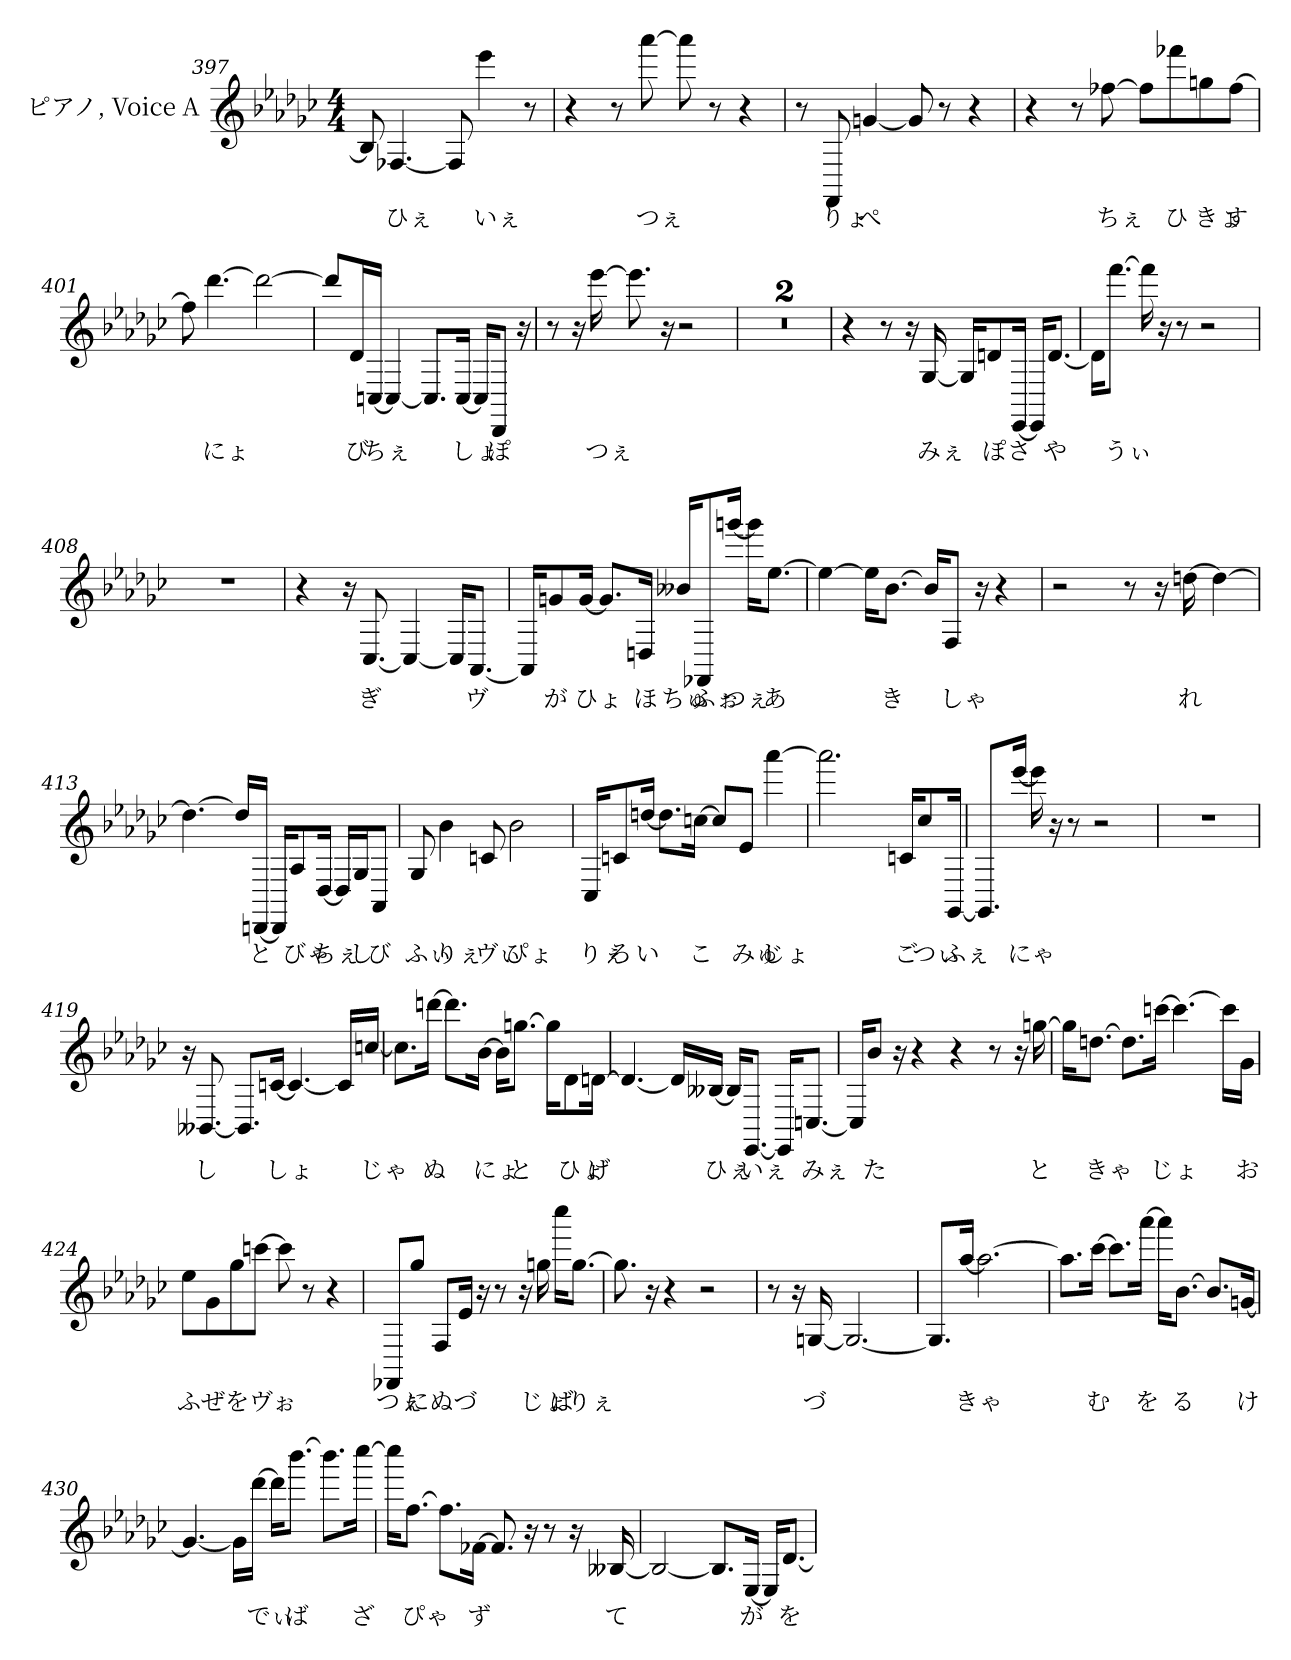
**kern	**text
*part1	*part1
*staff1	*staff1
*I"ピアノ, Voice A	*
*clefG2	*
*k[b-e-a-d-g-c-]	*
*M4/4	*
=397	=397
8B--/]	.
!	!LO:LY:b
[4.F-X/	ひぇ
8F-/]	.
!	!LO:LY:b
4eee-\	いぇ
8r	.
=398	=398
4r	.
8r	.
!	!LO:LY:b
[8aaa-\	つぇ
8aaa-\]	.
8r	.
4r	.
!!LO:LB:g=z
=399	=399
8r	.
!	!LO:LY:b
8FF/	りょ
!	!LO:LY:b
[4gn/	ぺ
8g/]	.
8r	.
4r	.
=400	=400
4r	.
8r	.
!	!LO:LY:b
[8ff-X\	ちぇ
8ff-\L]	.
!	!LO:LY:b
8fff-X\	ひ
!	!LO:LY:b
8ggn\	きょ
!	!LO:LY:b
[8ff-\J	す
=401	=401
8ff-\]	.
!	!LO:LY:b
[4.ddd-\	にょ
2ddd-\_	.
=402	=402
8ddd-/L]	.
!	!LO:LY:b
16d-/L	び
!	!LO:LY:b
[16Cn/JJ	ちぇ
4C/_	.
8.C/L]	.
!	!LO:LY:b
[16C/Jk	しょ
16C/KL]	.
!	!LO:LY:b
8DD-/J	ぽ
16r	.
=403	=403
8r	.
16r	.
!	!LO:LY:b
[16eee-\	つぇ
8.eee-\]	.
16r	.
2r	.
=404	=404
1r	.
!!LO:LB:g=z
=405	=405
1r	.
=406	=406
4r	.
8r	.
16r	.
!	!LO:LY:b
[16G-/	みぇ
16G-/KL]	.
!	!LO:LY:b
8dn/	ぽ
!	!LO:LY:b
[16EE-/Jk	さ
16EE-/KL]	.
!	!LO:LY:b
[8.d/J	や
=407	=407
16d\KL]	.
!	!LO:LY:b
[8.fff\J	うぃ
16fff\]	.
16r	.
8r	.
2r	.
=408	=408
1r	.
=409	=409
4r	.
16r	.
!	!LO:LY:b
[8.C-/	ぎ
4C-/_	.
16C-/KL]	.
!	!LO:LY:b
[8.AA-/J	ヴ
!!LO:PB:g=z
=410	=410
16AA-/KL]	.
!	!LO:LY:b
8gn/	が
!	!LO:LY:b
[16g/Jk	ひょ
8.g/L]	.
!	!LO:LY:b
16Dn/Jk	ほ
!	!LO:LY:b
16b--X/KL	ちゅ
!	!LO:LY:b
8FF-X/	ふぉ
!	!LO:LY:b
[16gggn/Jk	つぇ
16ggg\KL]	.
!	!LO:LY:b
[8.ee-\J	あ
=411	=411
4ee-\_	.
16ee-\KL]	.
!	!LO:LY:b
[8.b-\J	き
16b-/KL]	.
!	!LO:LY:b
8F/J	しゃ
16r	.
4r	.
=412	=412
2r	.
8r	.
16r	.
!	!LO:LY:b
[16ddn\	れ
4dd\_	.
=413	=413
4.dd\_	.
16dd/LL]	.
!	!LO:LY:b
[16DDn/JJ	と
16DD/KL]	.
!	!LO:LY:b
8A-/	びゃ
!	!LO:LY:b
[16D-/Jk	ちぇ
16D-/LL]	.
!	!LO:LY:b
16G-/J	し
!	!LO:LY:b
8AA-/J	び
!!LO:LB:g=z
=414	=414
!	!LO:LY:b
8G-/	ふぃ
!	!LO:LY:b
4b-\	りぇ
!	!LO:LY:b
8cn/	ヴぃ
!	!LO:LY:b
2b-\	ぴょ
=415	=415
!	!LO:LY:b
16C-/KL	りぇ
!	!LO:LY:b
8cn/	ろ
!	!LO:LY:b
[16ddn/Jk	い
8.dd\L]	.
!	!LO:LY:b
[16ccn\Jk	こ
8cc/L]	.
!	!LO:LY:b
8e-/J	みゅ
!	!LO:LY:b
[4aaa-\	じょ
=416	=416
2.aaa-\]	.
!	!LO:LY:b
16cn/KL	ご
!	!LO:LY:b
8cc-/	つぃ
!	!LO:LY:b
[16GG-/Jk	ふぇ
=417	=417
8.GG-/L]	.
!	!LO:LY:b
[16eee-/Jk	にゃ
16eee-\]	.
16r	.
8r	.
2r	.
=418	=418
1r	.
!!LO:LB:g=z
=419	=419
16r	.
!	!LO:LY:b
[8.BB--X/	し
8.BB--/L]	.
!	!LO:LY:b
[16cn/Jk	しょ
4.c/_	.
16c/LL]	.
!	!LO:LY:b
[16ccn/JJ	じゃ
=420	=420
8.cc\L]	.
!	!LO:LY:b
[16dddn\Jk	ぬ
8.ddd\L]	.
!	!LO:LY:b
[16b-\Jk	にょ
16b-\KL]	.
!	!LO:LY:b
[8.ggn\J	と
16gg\KL]	.
!	!LO:LY:b
8d-\	ひょ
!	!LO:LY:b
[16dn\Jk	げ
=421	=421
4.d/_	.
16d/LL]	.
!	!LO:LY:b
[16B--X/JJ	ひぇ
16B--/KL]	.
!	!LO:LY:b
[8.EE-/J	いぇ
16EE-/KL]	.
!	!LO:LY:b
[8.Cn/J	みぇ
=422	=422
16C/KL]	.
!	!LO:LY:b
8b-/J	た
16r	.
4r	.
4r	.
8r	.
16r	.
!	!LO:LY:b
[16ggn\	と
!!LO:LB:g=z
=423	=423
16gg\KL]	.
!	!LO:LY:b
[8.ddn\J	きゃ
8.dd\L]	.
!	!LO:LY:b
[16cccn\Jk	じょ
4.ccc\_	.
16ccc\LL]	.
!	!LO:LY:b
16g-\JJ	お
=424	=424
!	!LO:LY:b
8ee-\L	ふ
!	!LO:LY:b
8g-\	ぜ
!	!LO:LY:b
8gg-\	を
!	!LO:LY:b
[8cccn\J	ヴぉ
8ccc\]	.
8r	.
4r	.
=425	=425
!	!LO:LY:b
8FF-X/L	つぇ
!	!LO:LY:b
8gg-/J	に
!	!LO:LY:b
8F/L	ぬ
!	!LO:LY:b
16e-/Jk	づ
16r	.
8r	.
16r	.
!	!LO:LY:b
16ggn\	じょ
!	!LO:LY:b
16cccc-\KL	ば
!	!LO:LY:b
[8.gg\J	りぇ
=426	=426
8.gg\]	.
16r	.
4r	.
2r	.
=427	=427
8r	.
16r	.
!	!LO:LY:b
[16Gn/	づ
2.G/_	.
!!LO:LB:g=z
=428	=428
8.G/L]	.
!	!LO:LY:b
[16aa-/Jk	きゃ
2.aa-\_	.
=429	=429
8.aa-\L]	.
!	!LO:LY:b
[16ccc-\Jk	む
8.ccc-\L]	.
!	!LO:LY:b
[16aaa-\Jk	を
16aaa-\KL]	.
!	!LO:LY:b
[8.b-\J	る
8.b-/L]	.
!	!LO:LY:b
[16gn/Jk	け
=430	=430
4.g/_	.
16g\LL]	.
!	!LO:LY:b
[16ddd-\JJ	でぃ
16ddd-\KL]	.
!	!LO:LY:b
[8.bbb-\J	ば
8.bbb-\L]	.
!	!LO:LY:b
[16cccc-\Jk	ざ
=431	=431
16cccc-\KL]	.
!	!LO:LY:b
[8.ff\J	ぴゃ
8.ff\L]	.
!	!LO:LY:b
[16f-X\Jk	ず
8.f-/]	.
16r	.
8r	.
16r	.
!	!LO:LY:b
[16B--X/	て
!!LO:LB:g=z
=432	=432
2B--/_	.
8.B--/L]	.
!	!LO:LY:b
[16E-/Jk	が
16E-/KL]	.
!	!LO:LY:b
[8.d-/J	を
=	=
*-	*-
